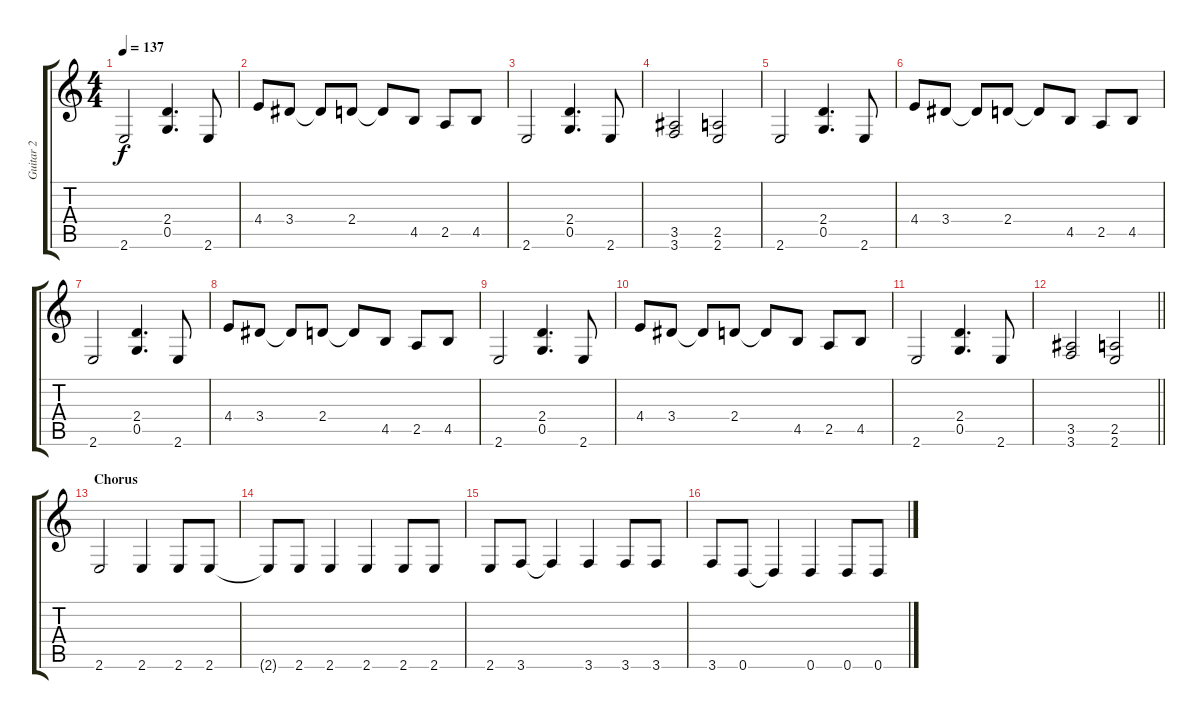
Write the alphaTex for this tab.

\track ("Guitar 2" "Guitar 2") {instrument distortionguitar}
\staff {score tabs}
\tuning (D4 A3 F3 C3 G2 D2) {hide}
\ts (4 4)
\tempo 137
\clef g2
\ks c
2.6.2{dy f} (2.4 0.5).4{d} 2.6.8 |
4.4.8 3.4.8 3.4{t}.8 2.4.8 2.4{t}.8 4.5.8 2.5.8 4.5.8 |
2.6.2 (2.4 0.5).4{d} 2.6.8 |
(3.5 3.6).2 (2.5 2.6).2 |
2.6.2 (2.4 0.5).4{d} 2.6.8 |
4.4.8 3.4.8 3.4{t}.8 2.4.8 2.4{t}.8 4.5.8 2.5.8 4.5.8 |
2.6.2 (2.4 0.5).4{d} 2.6.8 |
4.4.8 3.4.8 3.4{t}.8 2.4.8 2.4{t}.8 4.5.8 2.5.8 4.5.8 |
2.6.2 (2.4 0.5).4{d} 2.6.8 |
4.4.8 3.4.8 3.4{t}.8 2.4.8 2.4{t}.8 4.5.8 2.5.8 4.5.8 |
2.6.2 (2.4 0.5).4{d} 2.6.8 |
\barLineRight lightlight
(3.5 3.6).2 (2.5 2.6).2 |
\section ("" "Chorus")
2.6.2 2.6.4 2.6.8 2.6.8 |
2.6{t}.8 2.6.8 2.6.4 2.6.4 2.6.8 2.6.8 |
2.6.8 3.6.8 3.6{t}.4 3.6.4 3.6.8 3.6.8 |
3.6.8 0.6.8 0.6{t}.4 0.6.4 0.6.8 0.6.8
